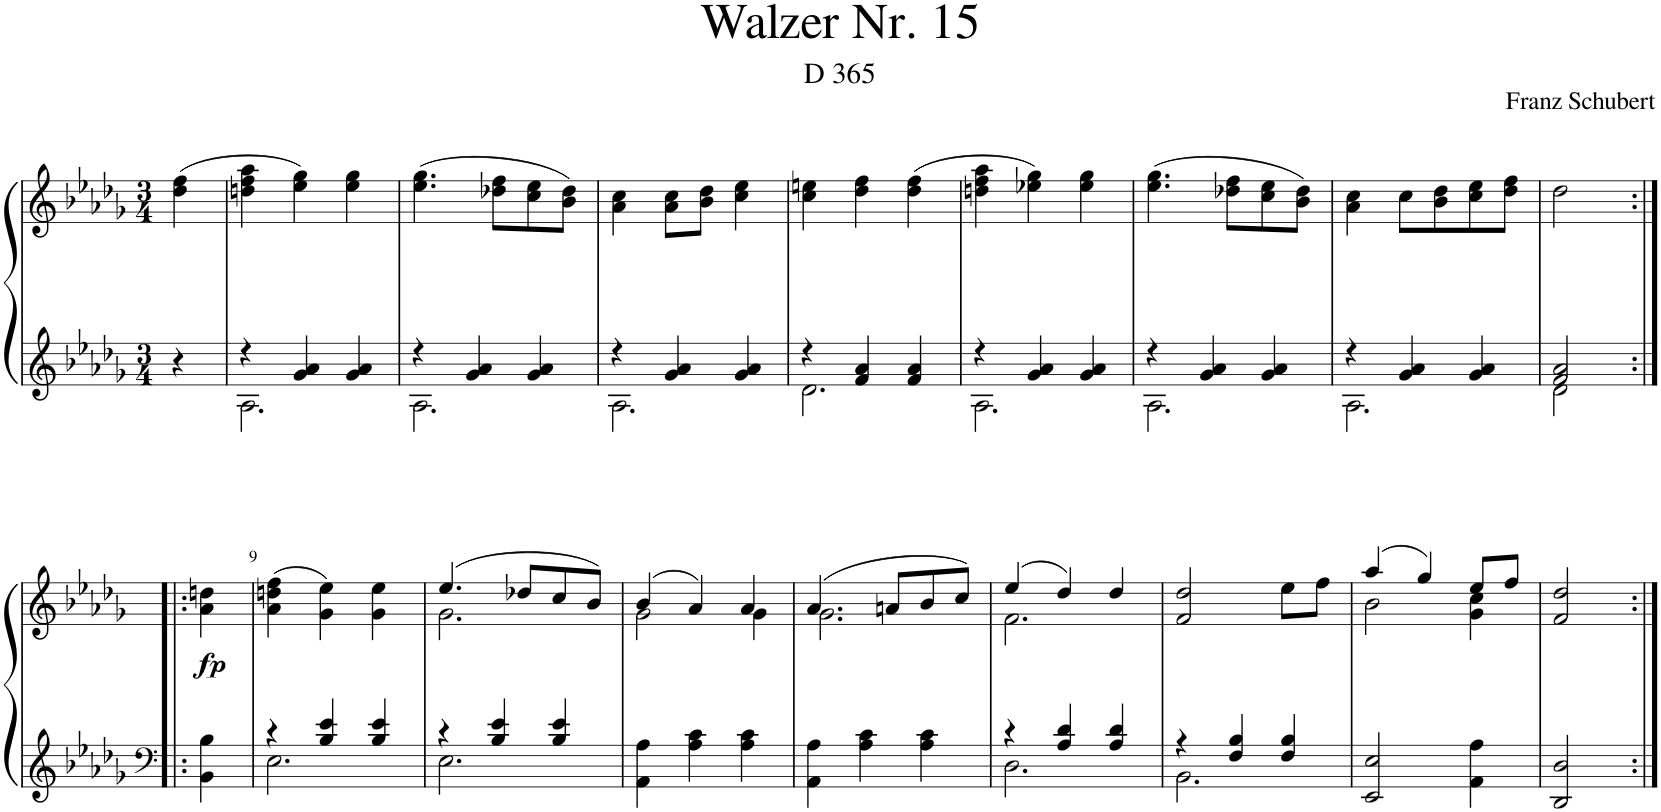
**kern	**kern	**dynam
*part1	*part1	*part1
*staff2	*staff1	*staff1/2
*I"Piano	*	*
*I'Pno.	*	*
*clefG2	*clefG2	*
*k[b-e-a-d-g-]	*k[b-e-a-d-g-]	*
*M3/4	*M3/4	*
=	=	=
4r	(4dd-\ 4ff\	.
=1	=1	=1
*^	*	*
4r	2.A-\	4ddn\ 4ff\ 4aa-\	.
4g-/ 4a-/	.	4ee-\ 4gg-\)	.
4g-/ 4a-/	.	4ee-\ 4gg-\	.
=2	=2	=2	=2
4r	2.A-\	(4.ee-\ 4.gg-\	.
4g-/ 4a-/	.	.	.
.	.	8dd-X\ 8ff\L	.
4g-/ 4a-/	.	8cc\ 8ee-\	.
.	.	8b-\ 8dd-\J)	.
=3	=3	=3	=3
4r	2.A-\	4a-\ 4cc\	.
4g-/ 4a-/	.	8a-\ 8cc\L	.
.	.	8b-\ 8dd-\J	.
4g-/ 4a-/	.	4cc\ 4ee-\	.
=4	=4	=4	=4
4r	2.d-\	4cc\ 4een\	.
4f/ 4a-/	.	4dd-\ 4ff\	.
4f/ 4a-/	.	(4dd-\ 4ff\	.
=5	=5	=5	=5
4r	2.A-\	4ddn\ 4ff\ 4aa-\	.
4g-/ 4a-/	.	4ee-X\ 4gg-\)	.
4g-/ 4a-/	.	4ee-\ 4gg-\	.
=6	=6	=6	=6
4r	2.A-\	(4.ee-\ 4.gg-\	.
4g-/ 4a-/	.	.	.
.	.	8dd-X\ 8ff\L	.
4g-/ 4a-/	.	8cc\ 8ee-\	.
.	.	8b-\ 8dd-\J)	.
=7	=7	=7	=7
4r	2.A-\	4a-\ 4cc\	.
4g-/ 4a-/	.	8cc\L	.
.	.	8b-\ 8dd-\	.
4g-/ 4a-/	.	8cc\ 8ee-\	.
.	.	8dd-\ 8ff\J	.
=8	=8	=8	=8
2f/ 2a-/	2d-\	2dd-\	.
*v	*v	*	*
!!LO:LB:g=z
=8X1:|!|:	=8X1:|!|:	=8X1:|!|:
*clefF4	*	*
*^	*	*
!	!	!	!LO:DY:b
*v	*v	*	*
4BB-\ 4B-\	4a-\ 4ddn\	fp
=9	=9	=9
*^	*	*
4r	2.E-\	(4a-\ 4ddn\ 4ff\	.
4B-/ 4e-/	.	4g-\ 4ee-\)	.
4B-/ 4e-/	.	4g-\ 4ee-\	.
=10	=10	=10	=10
*	*	*^	*
4r	2.E-\	(4.ee-/	2.g-\	.
4B-/ 4e-/	.	.	.	.
.	.	8dd-X/L	.	.
4B-/ 4e-/	.	8cc/	.	.
.	.	8b-/J)	.	.
*v	*v	*	*	*
=11	=11	=11	=11
4AA-\ 4A-\	(4b-/	2g-\	.
4A-\ 4c\	4a-/)	.	.
4A-\ 4c\	4a-/	4g-\	.
=12	=12	=12	=12
4AA-\ 4A-\	(4.a-/	2.g-\	.
4A-\ 4c\	.	.	.
.	8an/L	.	.
4A-\ 4c\	8b-/	.	.
.	8cc/J)	.	.
=13	=13	=13	=13
*^	*	*	*
4r	2.D-\	(4ee-/	2.f\	.
4A-/ 4d-/	.	4dd-/)	.	.
4A-/ 4d-/	.	4dd-/	.	.
*	*	*v	*v	*
=14	=14	=14	=14
4r	2.BB-\	2f/ 2dd-/	.
4F/ 4B-/	.	.	.
4F/ 4B-/	.	8ee-\L	.
.	.	8ff\J	.
*v	*v	*	*
=15	=15	=15
*	*^	*
2EE-/ 2E-/	(4aa-/	2b-\	.
.	4gg-/)	.	.
4AA-\ 4A-\	8ee-/L	4g-\ 4cc\	.
.	8ff/J	.	.
*	*v	*v	*
=16	=16	=16
2DD-/ 2D-/	2f/ 2dd-/	.
=:|!	=:|!	=:|!
*-	*-	*-
